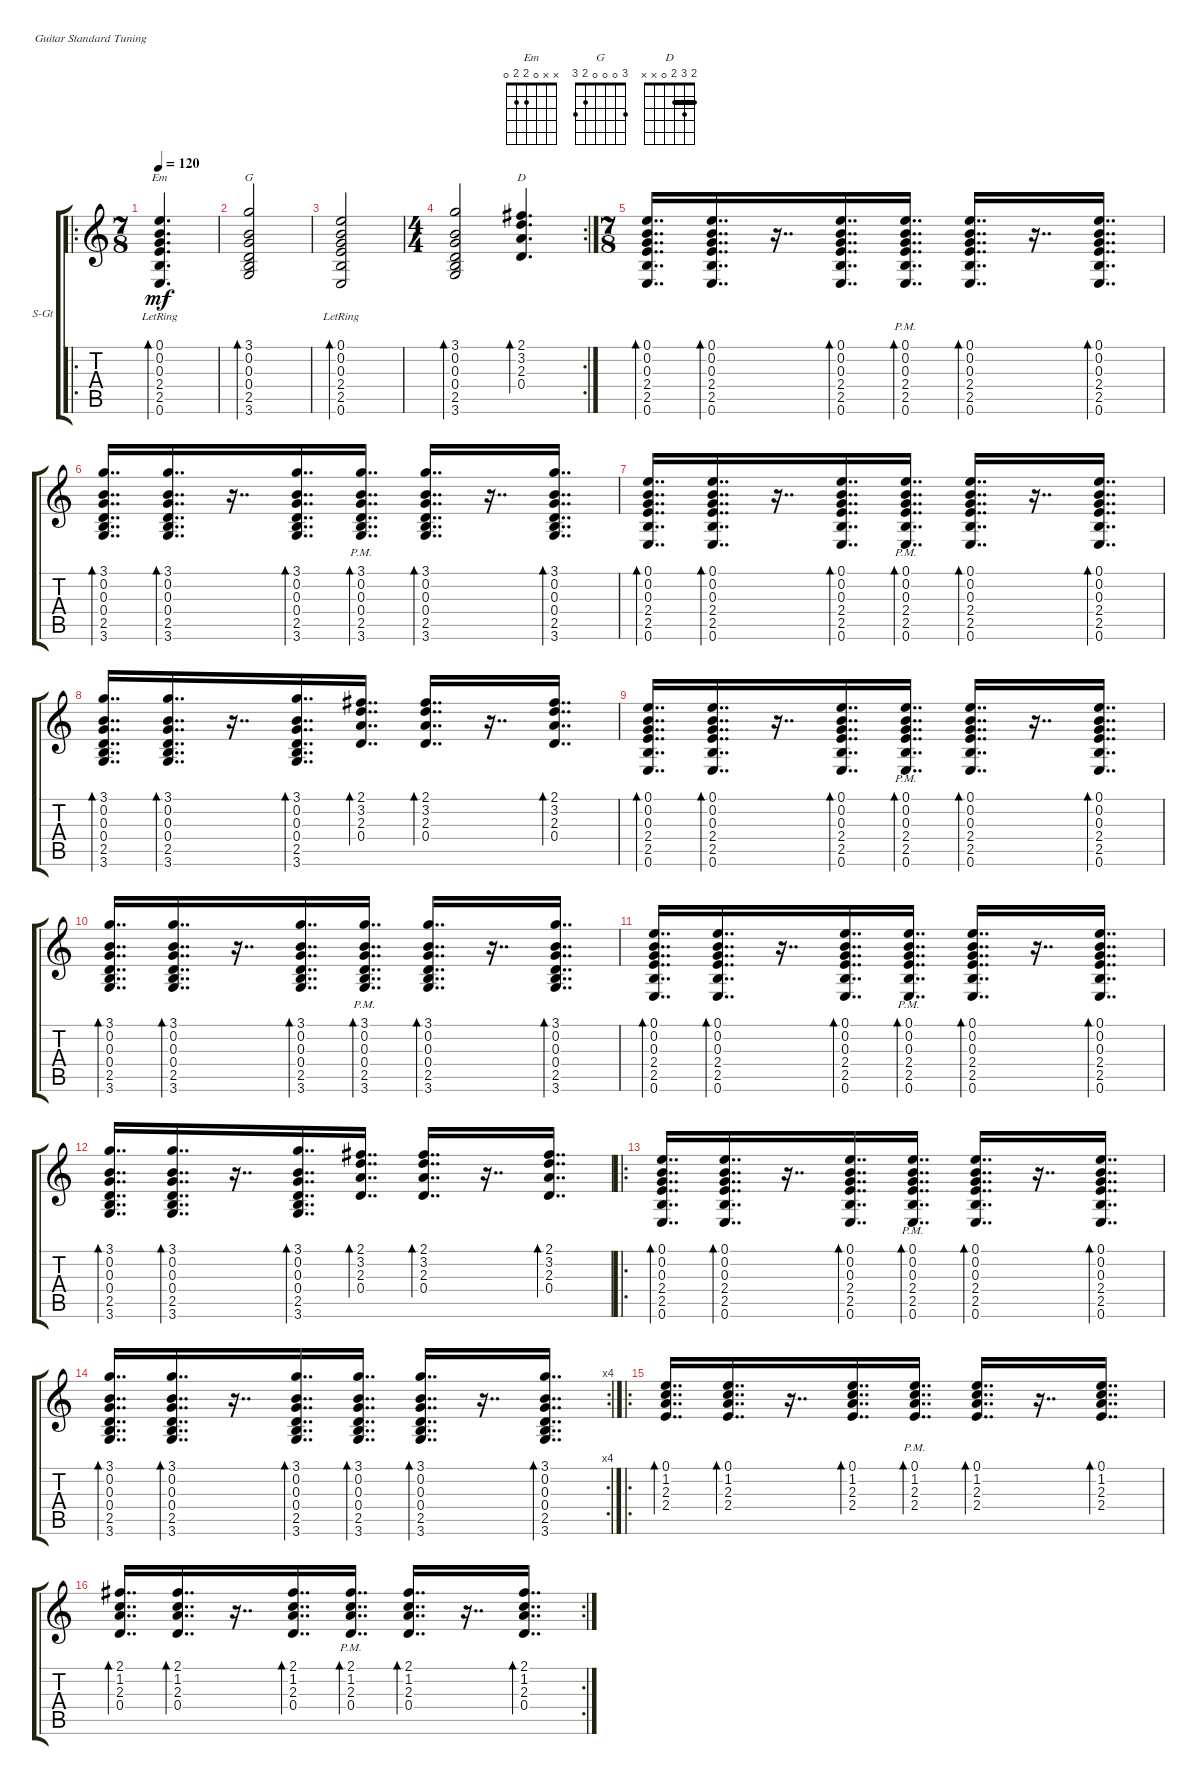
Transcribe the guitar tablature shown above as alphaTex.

\defaultSystemsLayout 4
\bracketExtendMode groupsimilarinstruments
\firstSystemTrackNameOrientation horizontal
\otherSystemsTrackNameOrientation horizontal
\track ("Steel Guitar" "S-Gt") {instrument acousticguitarsteel}
\staff {score tabs}
\tuning (E4 B3 G3 D3 A2 E2)
\chord ("Em" x x 0 2 2 0)
\chord ("G" 3 0 0 0 2 3)
\chord ("D" 2 3 2 0 x x) {barre 2}
\ro
\ts (7 8)
\tempo 120
\clef g2
\ks c
(0.6 2.5 2.4 0.3{lr} 0.2 0.1).4{d bd 56 ch "Em" dy mf instrument acousticguitarsteel} |
(3.6 2.5 0.4 0.3 0.2 3.1).2{bd 55 ch "G"} |
(0.6 2.5 2.4 0.3{lr} 0.2 0.1).2{bd 56} |
\rc 2
\ts (4 4)
(3.6 2.5 0.4 0.3 0.2 3.1).2{bd 55} (0.4 2.3 3.2 2.1).4{d bd 54 ch "D"} |
\ts (7 8)
(0.6 2.5 2.4 0.3 0.2 0.1).16{dd bd 56} (0.6 2.5 2.4 0.3 0.2 0.1).16{dd bd 56} r.16{dd} (0.6 2.5 2.4 0.3 0.2 0.1).16{dd bd 56} (0.6 2.5 2.4 0.3{pm} 0.2 0.1).16{dd bd 56} (0.6 2.5 2.4 0.3 0.2 0.1).16{dd bd 56} r.16{dd} (0.6 2.5 2.4 0.3 0.2 0.1).16{dd bd 56} |
(3.6 2.5 0.4 0.3 0.2 3.1).16{dd bd 56} (3.6 2.5 0.4 0.3 0.2 3.1).16{dd bd 56} r.16{dd} (3.6 2.5 0.4 0.3 0.2 3.1).16{dd bd 56} (3.6 2.5 0.4 0.3{pm} 0.2 3.1).16{dd bd 56} (3.6 2.5 0.4 0.3 0.2 3.1).16{dd bd 56} r.16{dd} (3.6 2.5 0.4 0.3 0.2 3.1).16{dd bd 56} |
(0.6 2.5 2.4 0.3 0.2 0.1).16{dd bd 56} (0.6 2.5 2.4 0.3 0.2 0.1).16{dd bd 56} r.16{dd} (0.6 2.5 2.4 0.3 0.2 0.1).16{dd bd 56} (0.6 2.5 2.4 0.3{pm} 0.2 0.1).16{dd bd 56} (0.6 2.5 2.4 0.3 0.2 0.1).16{dd bd 56} r.16{dd} (0.6 2.5 2.4 0.3 0.2 0.1).16{dd bd 56} |
(3.6 2.5 0.4 0.3 0.2 3.1).16{dd bd 56} (3.6 2.5 0.4 0.3 0.2 3.1).16{dd bd 56} r.16{dd} (3.6 2.5 0.4 0.3 0.2 3.1).16{dd bd 56} (0.4 2.3 3.2 2.1).16{dd bd 56} (2.3 3.2 2.1 0.4).16{dd bd 56} r.16{dd} (2.3 3.2 2.1 0.4).16{dd bd 56} |
(0.6 2.5 2.4 0.3 0.2 0.1).16{dd bd 56} (0.6 2.5 2.4 0.3 0.2 0.1).16{dd bd 56} r.16{dd} (0.6 2.5 2.4 0.3 0.2 0.1).16{dd bd 56} (0.6 2.5 2.4 0.3{pm} 0.2 0.1).16{dd bd 56} (0.6 2.5 2.4 0.3 0.2 0.1).16{dd bd 56} r.16{dd} (0.6 2.5 2.4 0.3 0.2 0.1).16{dd bd 56} |
(3.6 2.5 0.4 0.3 0.2 3.1).16{dd bd 56} (3.6 2.5 0.4 0.3 0.2 3.1).16{dd bd 56} r.16{dd} (3.6 2.5 0.4 0.3 0.2 3.1).16{dd bd 56} (3.6 2.5 0.4 0.3{pm} 0.2 3.1).16{dd bd 56} (3.6 2.5 0.4 0.3 0.2 3.1).16{dd bd 56} r.16{dd} (3.6 2.5 0.4 0.3 0.2 3.1).16{dd bd 56} |
(0.6 2.5 2.4 0.3 0.2 0.1).16{dd bd 56} (0.6 2.5 2.4 0.3 0.2 0.1).16{dd bd 56} r.16{dd} (0.6 2.5 2.4 0.3 0.2 0.1).16{dd bd 56} (0.6 2.5 2.4 0.3{pm} 0.2 0.1).16{dd bd 56} (0.6 2.5 2.4 0.3 0.2 0.1).16{dd bd 56} r.16{dd} (0.6 2.5 2.4 0.3 0.2 0.1).16{dd bd 56} |
(3.6 2.5 0.4 0.3 0.2 3.1).16{dd bd 56} (3.6 2.5 0.4 0.3 0.2 3.1).16{dd bd 56} r.16{dd} (3.6 2.5 0.4 0.3 0.2 3.1).16{dd bd 56} (0.4 2.3 3.2 2.1).16{dd bd 56} (2.3 3.2 2.1 0.4).16{dd bd 56} r.16{dd} (2.3 3.2 2.1 0.4).16{dd bd 56} |
\ro
(0.6 2.5 2.4 0.3 0.2 0.1).16{dd bd 56} (0.6 2.5 2.4 0.3 0.2 0.1).16{dd bd 56} r.16{dd} (0.6 2.5 2.4 0.3 0.2 0.1).16{dd bd 56} (0.6 2.5 2.4 0.3{pm} 0.2 0.1).16{dd bd 56} (0.6 2.5 2.4 0.3 0.2 0.1).16{dd bd 56} r.16{dd} (0.6 2.5 2.4 0.3 0.2 0.1).16{dd bd 56} |
\rc 4
(3.6 2.5 0.4 0.3 0.2 3.1).16{dd bd 56} (3.6 2.5 0.4 0.3 0.2 3.1).16{dd bd 56} r.16{dd} (3.6 2.5 0.4 0.3 0.2 3.1).16{dd bd 56} (3.6 2.5 0.4 0.3 0.2 3.1).16{dd bd 56} (3.6 2.5 0.4 0.3 0.2 3.1).16{dd bd 56} r.16{dd} (3.6 2.5 0.4 0.3 0.2 3.1).16{dd bd 56} |
\ro
(2.4 2.3 1.2 0.1).16{dd bd 56} (2.4 2.3 1.2 0.1).16{dd bd 56} r.16{dd} (2.4 2.3 1.2 0.1).16{dd bd 56} (2.4 2.3{pm} 1.2 0.1).16{dd bd 56} (2.4 2.3 1.2 0.1).16{dd bd 56} r.16{dd} (2.3 1.2 0.1 2.4).16{dd bd 56} |
\rc 2
(2.3 1.2 2.1 0.4).16{dd bd 56} (0.4 2.3 1.2 2.1).16{dd bd 56} r.16{dd} (2.3 1.2 2.1 0.4).16{dd bd 56} (0.4 2.3{pm} 1.2 2.1).16{dd bd 56} (2.3 1.2 2.1 0.4).16{dd bd 56} r.16{dd} (0.4 2.3 1.2 2.1).16{dd bd 56}
